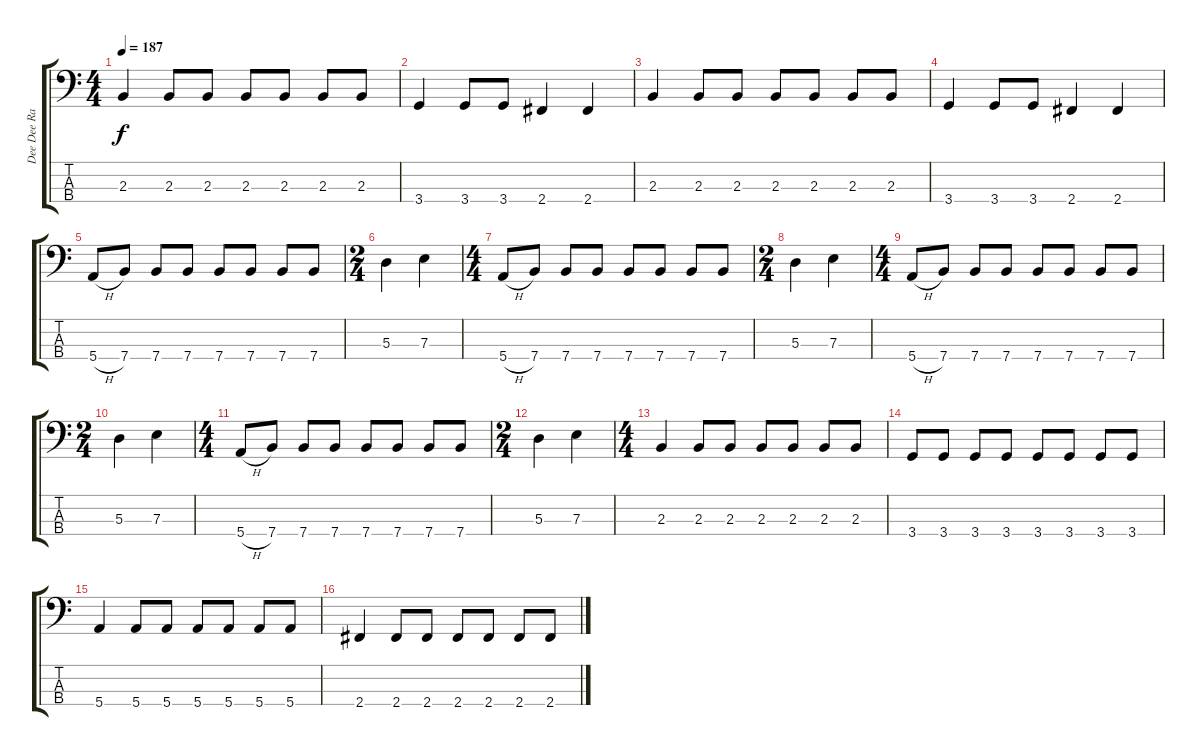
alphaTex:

\track ("Dee Dee Ramone" "Dee Dee Ra") {instrument electricbasspick}
\staff {score tabs}
\tuning (G2 D2 A1 E1) {hide}
\ts (4 4)
\tempo 187
\clef f4
\ks c
2.3.4{dy f} 2.3.8 2.3.8 2.3.8 2.3.8 2.3.8 2.3.8 |
3.4.4 3.4.8 3.4.8 2.4.4 2.4.4 |
2.3.4 2.3.8 2.3.8 2.3.8 2.3.8 2.3.8 2.3.8 |
3.4.4 3.4.8 3.4.8 2.4.4 2.4.4 |
5.4{h}.8 7.4.8 7.4.8 7.4.8 7.4.8 7.4.8 7.4.8 7.4.8 |
\ts (2 4)
5.3.4 7.3.4 |
\ts (4 4)
5.4{h}.8 7.4.8 7.4.8 7.4.8 7.4.8 7.4.8 7.4.8 7.4.8 |
\ts (2 4)
5.3.4 7.3.4 |
\ts (4 4)
5.4{h}.8 7.4.8 7.4.8 7.4.8 7.4.8 7.4.8 7.4.8 7.4.8 |
\ts (2 4)
5.3.4 7.3.4 |
\ts (4 4)
5.4{h}.8 7.4.8 7.4.8 7.4.8 7.4.8 7.4.8 7.4.8 7.4.8 |
\ts (2 4)
5.3.4 7.3.4 |
\ts (4 4)
2.3.4 2.3.8 2.3.8 2.3.8 2.3.8 2.3.8 2.3.8 |
3.4.8 3.4.8 3.4.8 3.4.8 3.4.8 3.4.8 3.4.8 3.4.8 |
5.4.4 5.4.8 5.4.8 5.4.8 5.4.8 5.4.8 5.4.8 |
2.4.4 2.4.8 2.4.8 2.4.8 2.4.8 2.4.8 2.4.8
